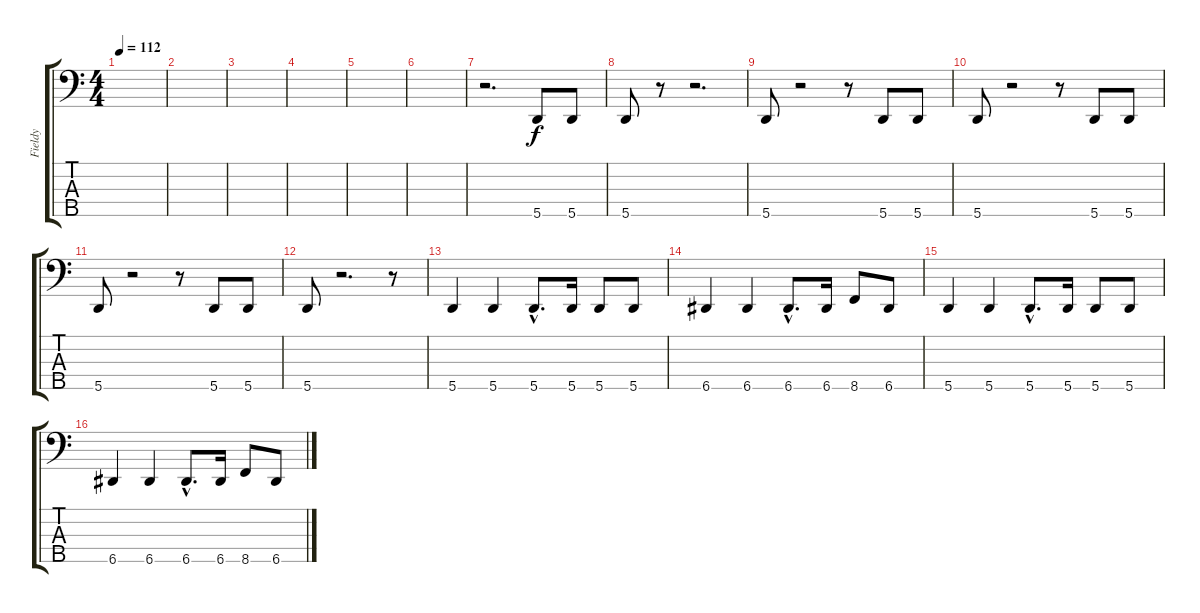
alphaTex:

\track ("Fieldy" "Fieldy") {instrument slapbass1}
\staff {score tabs}
\tuning (E0 B0 G0 D0 A0) {hide}
\ts (4 4)
\tempo 112
\clef f4
\ks c
|
|
|
|
|
|
r.2{d} 5.5.8 5.5.8 |
5.5.8 r.8 r.2{d} |
5.5.8 r.2 r.8 5.5.8 5.5.8 |
5.5.8 r.2 r.8 5.5.8 5.5.8 |
5.5.8 r.2 r.8 5.5.8 5.5.8 |
5.5.8 r.2{d} r.8 |
5.5.4 5.5.4 5.5{hac}.8{d} 5.5.16 5.5.8 5.5.8 |
6.5.4 6.5.4 6.5{hac}.8{d} 6.5.16 8.5.8 6.5.8 |
5.5.4 5.5.4 5.5{hac}.8{d} 5.5.16 5.5.8 5.5.8 |
6.5.4 6.5.4 6.5{hac}.8{d} 6.5.16 8.5.8 6.5.8
